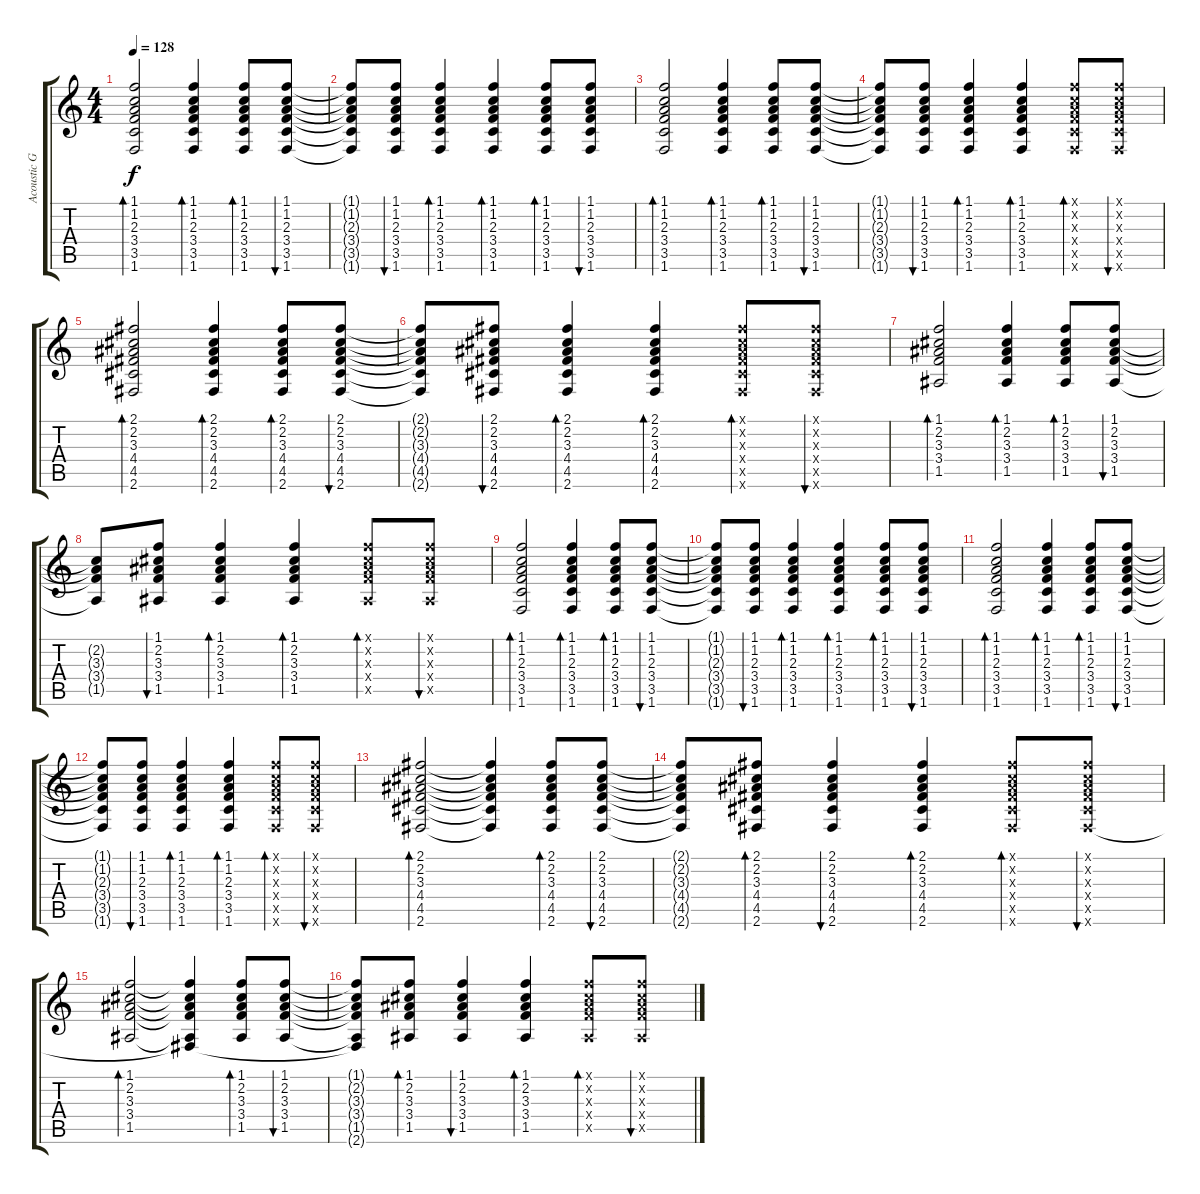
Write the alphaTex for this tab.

\track ("Acoustic Guitar 2" "Acoustic G") {instrument acousticguitarsteel}
\staff {score tabs}
\tuning (E4 B3 G3 D3 A2 E2) {hide}
\ts (4 4)
\tempo 128
\clef g2
\ks c
(1.1 1.2 2.3 3.4 3.5 1.6).2{bd 60 dy f} (1.1 1.2 2.3 3.4 3.5 1.6).4{bd 60} (1.1 1.2 2.3 3.4 3.5 1.6).8{bd 60} (1.1 1.2 2.3 3.4 3.5 1.6).8{bu 60} |
(1.1{t} 1.2{t} 2.3{t} 3.4{t} 3.5{t} 1.6{t}).8 (1.1 1.2 2.3 3.4 3.5 1.6).8{bu 60} (1.1 1.2 2.3 3.4 3.5 1.6).4{bd 60} (1.1 1.2 2.3 3.4 3.5 1.6).4{bd 60} (1.1 1.2 2.3 3.4 3.5 1.6).8{bd 60} (1.1 1.2 2.3 3.4 3.5 1.6).8{bu 60} |
(1.1 1.2 2.3 3.4 3.5 1.6).2{bd 60} (1.1 1.2 2.3 3.4 3.5 1.6).4{bd 60} (1.1 1.2 2.3 3.4 3.5 1.6).8{bd 60} (1.1 1.2 2.3 3.4 3.5 1.6).8{bu 60} |
(1.1{t} 1.2{t} 2.3{t} 3.4{t} 3.5{t} 1.6{t}).8 (1.1 1.2 2.3 3.4 3.5 1.6).8{bu 60} (1.1 1.2 2.3 3.4 3.5 1.6).4{bd 60} (1.1 1.2 2.3 3.4 3.5 1.6).4{bd 60} (1.1{x} 1.2{x} 2.3{x} 3.4{x} 3.5{x} 1.6{x}).8{bd 60} (1.1{x} 1.2{x} 2.3{x} 3.4{x} 3.5{x} 1.6{x}).8{bu 60} |
(2.1 2.2 3.3 4.4 4.5 2.6).2{bd 60} (2.1 2.2 3.3 4.4 4.5 2.6).4{bd 60} (2.1 2.2 3.3 4.4 4.5 2.6).8{bd 60} (2.1 2.2 3.3 4.4 4.5 2.6).8{bu 60} |
(2.1{t} 2.2{t} 3.3{t} 4.4{t} 4.5{t} 2.6{t}).8 (2.1 2.2 3.3 4.4 4.5 2.6).8{bu 60} (2.1 2.2 3.3 4.4 4.5 2.6).4{bd 60} (2.1 2.2 3.3 4.4 4.5 2.6).4{bd 60} (2.1{x} 2.2{x} 3.3{x} 4.4{x} 4.5{x} 2.6{x}).8{bd 60} (2.1{x} 2.2{x} 3.3{x} 4.4{x} 4.5{x} 2.6{x}).8{bu 60} |
(1.1 2.2 3.3 3.4 1.5).2{bd 60} (1.1 2.2 3.3 3.4 1.5).4{bd 60} (1.1 2.2 3.3 3.4 1.5).8{bd 60} (1.1 2.2 3.3 3.4 1.5).8{bu 60} |
(2.2{t} 3.3{t} 3.4{t} 1.5{t}).8 (1.1 2.2 3.3 3.4 1.5).8{bu 60} (1.1 2.2 3.3 3.4 1.5).4{bd 60} (1.1 2.2 3.3 3.4 1.5).4{bd 60} (1.1{x} 2.2{x} 3.3{x} 3.4{x} 1.5{x}).8{bd 60} (1.1{x} 2.2{x} 3.3{x} 3.4{x} 1.5{x}).8{bu 60} |
(1.1 1.2 2.3 3.4 3.5 1.6).2{bd 60} (1.1 1.2 2.3 3.4 3.5 1.6).4{bd 60} (1.1 1.2 2.3 3.4 3.5 1.6).8{bd 60} (1.1 1.2 2.3 3.4 3.5 1.6).8{bu 60} |
(1.1{t} 1.2{t} 2.3{t} 3.4{t} 3.5{t} 1.6{t}).8 (1.1 1.2 2.3 3.4 3.5 1.6).8{bu 60} (1.1 1.2 2.3 3.4 3.5 1.6).4{bd 60} (1.1 1.2 2.3 3.4 3.5 1.6).4{bd 60} (1.1 1.2 2.3 3.4 3.5 1.6).8{bd 60} (1.1 1.2 2.3 3.4 3.5 1.6).8{bu 60} |
(1.1 1.2 2.3 3.4 3.5 1.6).2{bd 60} (1.1 1.2 2.3 3.4 3.5 1.6).4{bd 60} (1.1 1.2 2.3 3.4 3.5 1.6).8{bd 60} (1.1 1.2 2.3 3.4 3.5 1.6).8{bu 60} |
(1.1{t} 1.2{t} 2.3{t} 3.4{t} 3.5{t} 1.6{t}).8 (1.1 1.2 2.3 3.4 3.5 1.6).8{bu 60} (1.1 1.2 2.3 3.4 3.5 1.6).4{bd 60} (1.1 1.2 2.3 3.4 3.5 1.6).4{bd 60} (1.1{x} 1.2{x} 2.3{x} 3.4{x} 3.5{x} 1.6{x}).8{bd 60} (1.1{x} 1.2{x} 2.3{x} 3.4{x} 3.5{x} 1.6{x}).8{bu 60} |
(2.1 2.2 3.3 4.4 4.5 2.6).2{bd 60} (2.1{t} 2.2{t} 3.3{t} 4.4{t} 4.5{t} 2.6{t}).4 (2.1 2.2 3.3 4.4 4.5 2.6).8{bd 60} (2.1 2.2 3.3 4.4 4.5 2.6).8{bu 60} |
(2.1{t} 2.2{t} 3.3{t} 4.4{t} 4.5{t} 2.6{t}).8 (2.1 2.2 3.3 4.4 4.5 2.6).8{bd 60} (2.1 2.2 3.3 4.4 4.5 2.6).4{bu 60} (2.1 2.2 3.3 4.4 4.5 2.6).4{bd 60} (2.1{x} 2.2{x} 3.3{x} 4.4{x} 4.5{x} 2.6{x}).8{bd 60} (2.1{x} 2.2{x} 3.3{x} 4.4{x} 4.5{x} 2.6{x}).8{bu 60} |
(1.1 2.2 3.3 3.4 1.5).2{bd 60} (1.1{t} 2.2{t} 3.3{t} 3.4{t} 1.5{t} 2.6{t}).4 (1.1 2.2 3.3 3.4 1.5).8{bd 60} (1.1 2.2 3.3 3.4 1.5).8{bu 60} |
(1.1{t} 2.2{t} 3.3{t} 3.4{t} 1.5{t} 2.6{t}).8 (1.1 2.2 3.3 3.4 1.5).8{bd 60} (1.1 2.2 3.3 3.4 1.5).4{bu 60} (1.1 2.2 3.3 3.4 1.5).4{bd 60} (1.1{x} 2.2{x} 3.3{x} 3.4{x} 1.5{x}).8{bd 60} (1.1{x} 2.2{x} 3.3{x} 3.4{x} 1.5{x}).8{bu 60}
